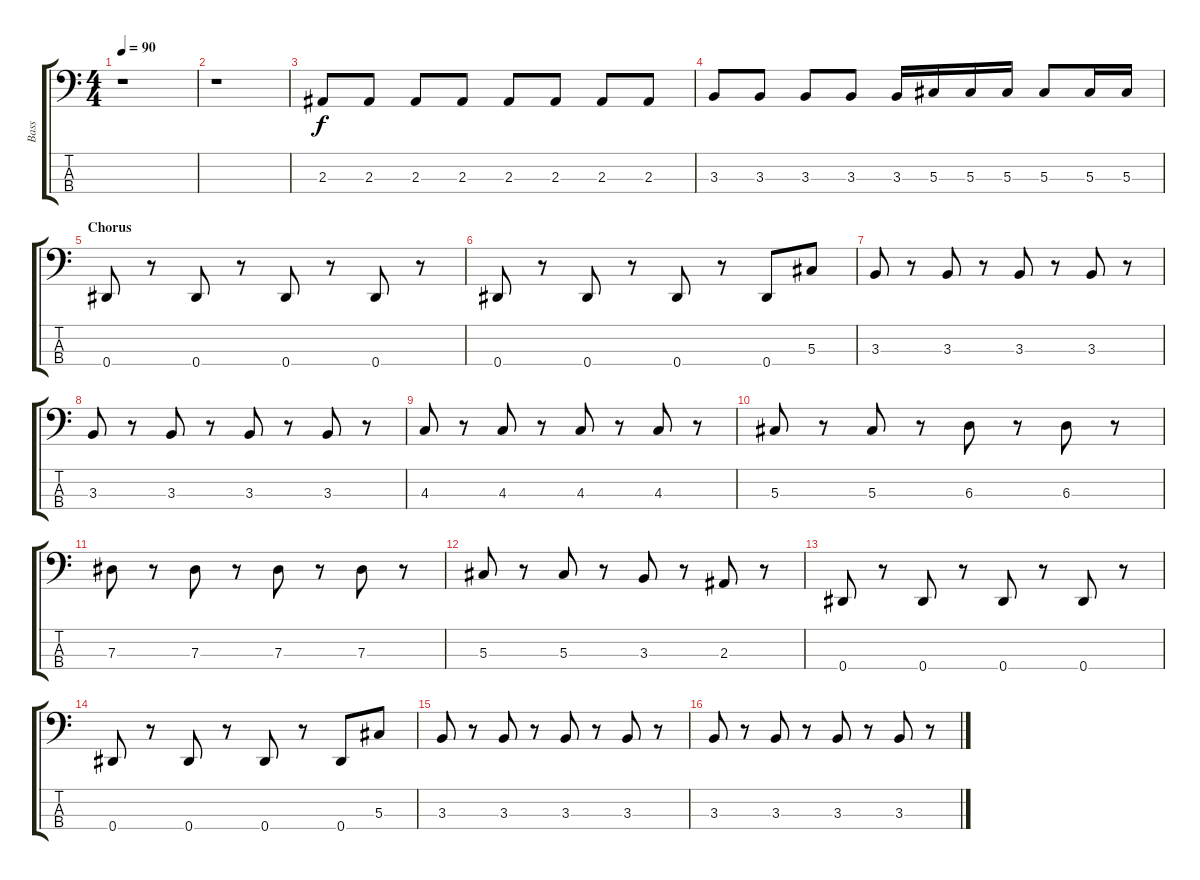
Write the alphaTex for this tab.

\track ("Bass" "Bass") {instrument electricbassfinger}
\staff {score tabs}
\tuning (Gb2 Db2 Ab1 Eb1) {hide}
\ts (4 4)
\tempo 90
\clef f4
\ks c
r.1{dy f} |
r.1 |
2.3.8 2.3.8 2.3.8 2.3.8 2.3.8 2.3.8 2.3.8 2.3.8 |
3.3.8 3.3.8 3.3.8 3.3.8 3.3.16 5.3.16 5.3.16 5.3.16 5.3.8 5.3.16 5.3.16 |
\section ("" "Chorus")
0.4.8 r.8 0.4.8 r.8 0.4.8 r.8 0.4.8 r.8 |
0.4.8 r.8 0.4.8 r.8 0.4.8 r.8 0.4.8 5.3.8 |
3.3.8 r.8 3.3.8 r.8 3.3.8 r.8 3.3.8 r.8 |
3.3.8 r.8 3.3.8 r.8 3.3.8 r.8 3.3.8 r.8 |
4.3.8 r.8 4.3.8 r.8 4.3.8 r.8 4.3.8 r.8 |
5.3.8 r.8 5.3.8 r.8 6.3.8 r.8 6.3.8 r.8 |
7.3.8 r.8 7.3.8 r.8 7.3.8 r.8 7.3.8 r.8 |
5.3.8 r.8 5.3.8 r.8 3.3.8 r.8 2.3.8 r.8 |
0.4.8 r.8 0.4.8 r.8 0.4.8 r.8 0.4.8 r.8 |
0.4.8 r.8 0.4.8 r.8 0.4.8 r.8 0.4.8 5.3.8 |
3.3.8 r.8 3.3.8 r.8 3.3.8 r.8 3.3.8 r.8 |
3.3.8 r.8 3.3.8 r.8 3.3.8 r.8 3.3.8 r.8
